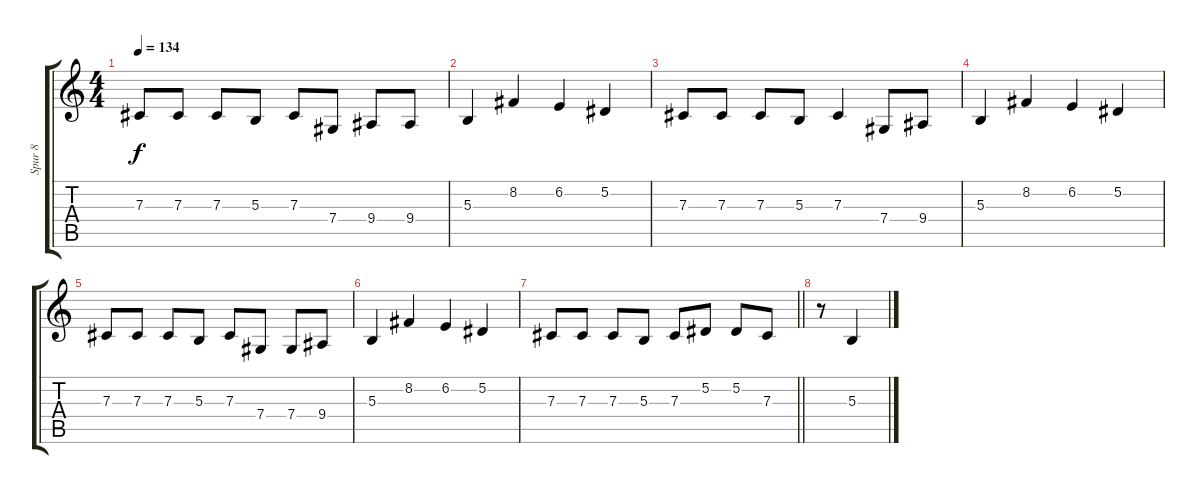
\track ("Spur 8" "Spur 8") {instrument tuba}
\staff {score tabs}
\tuning (Eb4 Bb3 Gb3 Db3 Ab2 Eb2) {hide}
\ts (4 4)
\tempo 134
\clef g2
\ks c
7.3.8{dy f} 7.3.8 7.3.8 5.3.8 7.3.8 7.4.8 9.4.8 9.4.8 |
5.3.4 8.2.4 6.2.4 5.2.4 |
7.3.8 7.3.8 7.3.8 5.3.8 7.3.4 7.4.8 9.4.8 |
5.3.4 8.2.4 6.2.4 5.2.4 |
7.3.8 7.3.8 7.3.8 5.3.8 7.3.8 7.4.8 7.4.8 9.4.8 |
5.3.4 8.2.4 6.2.4 5.2.4 |
\barLineRight lightlight
7.3.8 7.3.8 7.3.8 5.3.8 7.3.8 5.2.8 5.2.8 7.3.8 |
r.8 5.3.4
